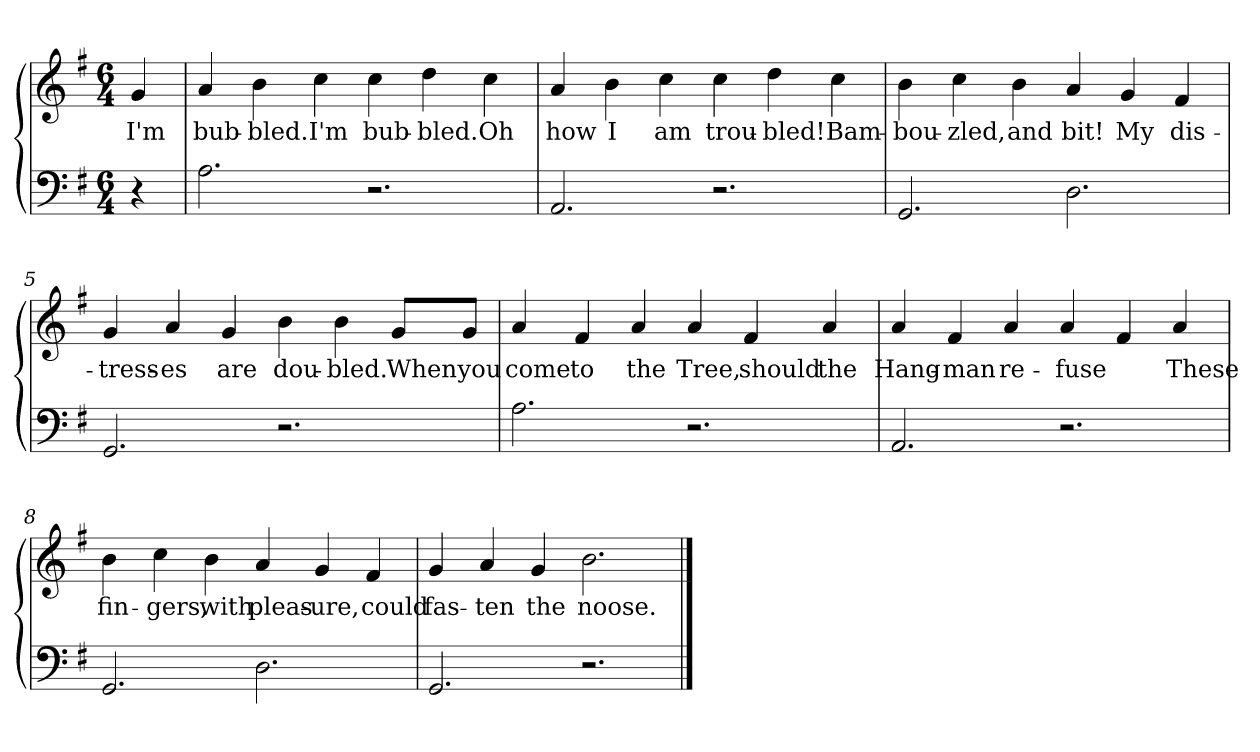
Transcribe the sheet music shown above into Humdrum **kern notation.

**kern	**kern	**text
*part2	*part1	*part1
*staff2	*staff1	*staff1
*clefF4	*clefG2	*
*k[f#]	*k[f#]	*
*G:	*G:	*
*M6/4	*M6/4	*
=1	=1	=1
4r	4g/	I'm
=2	=2	=2
2.A\	4a/	bub-
.	4b\	-bled.
.	4cc\	I'm
2.r	4cc\	bub-
.	4dd\	-bled.
.	4cc\	Oh
=3	=3	=3
2.AA/	4a/	how
.	4b\	I
.	4cc\	am
2.r	4cc\	trou-
.	4dd\	-bled!
.	4cc\	Bam-
=4	=4	=4
2.GG/	4b\	-bou-
.	4cc\	-zled,
.	4b\	and
2.D\	4a/	bit!
.	4g/	My
.	4f#/	dis-
!!LO:LB:g=z
=5	=5	=5
2.GG/	4g/	-tress-
.	4a/	-es
.	4g/	are
2.r	4b\	dou-
.	4b\	-bled.
.	8g/L	When
.	8g/J	you
=6	=6	=6
2.A\	4a/	come
.	4f#/	to
.	4a/	the
2.r	4a/	Tree,
.	4f#/	should
.	4a/	the
!!LO:LB:g=z
=7	=7	=7
2.AA/	4a/	Hang-
.	4f#/	-man
.	4a/	re-
2.r	4a/	-fuse
.	4f#/	.
.	4a/	These
=8	=8	=8
2.GG/	4b\	fin-
.	4cc\	-gers,
.	4b\	with
2.D\	4a/	pleas-
.	4g/	-ure,
.	4f#/	could
=9	=9	=9
2.GG/	4g/	fas-
.	4a/	-ten
.	4g/	the
2.r	2.b\	noose.
==	==	==
*-	*-	*-
